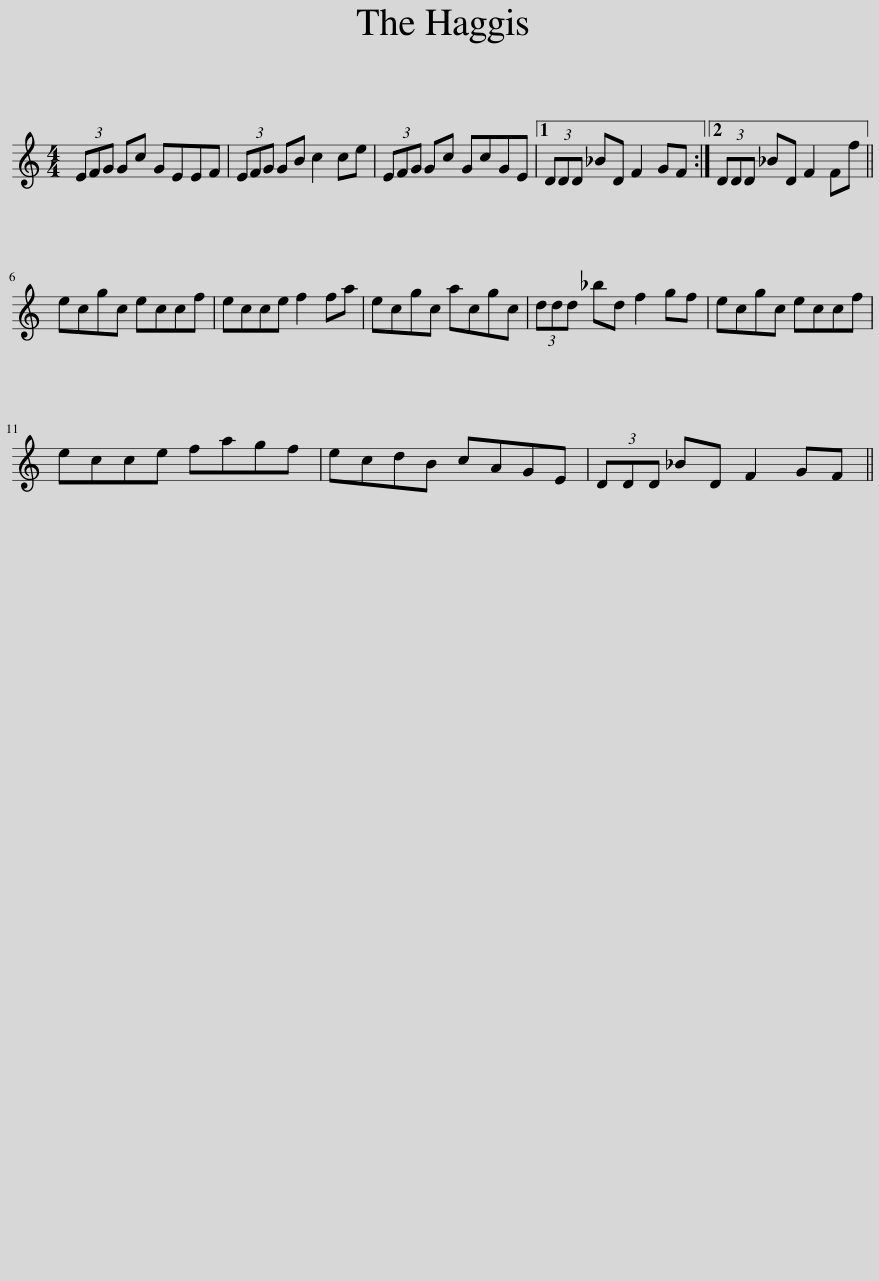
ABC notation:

X:1
L:1/8
M:4/4
I:linebreak $
K:C
V:1 treble
V:1
 (3EFG Gc GEEF | (3EFG GB c2 ce | (3EFG Gc GcGE |1 (3DDD _BD F2 GF :|2 (3DDD _BD F2 Ff ||$ %5
 ecgc eccf | ecce f2 fa | ecgc acgc | (3ddd _bd f2 gf | ecgc eccf |$ %10
 ecce fagf | ecdB cAGE | (3DDD _BD F2 GF || %13
